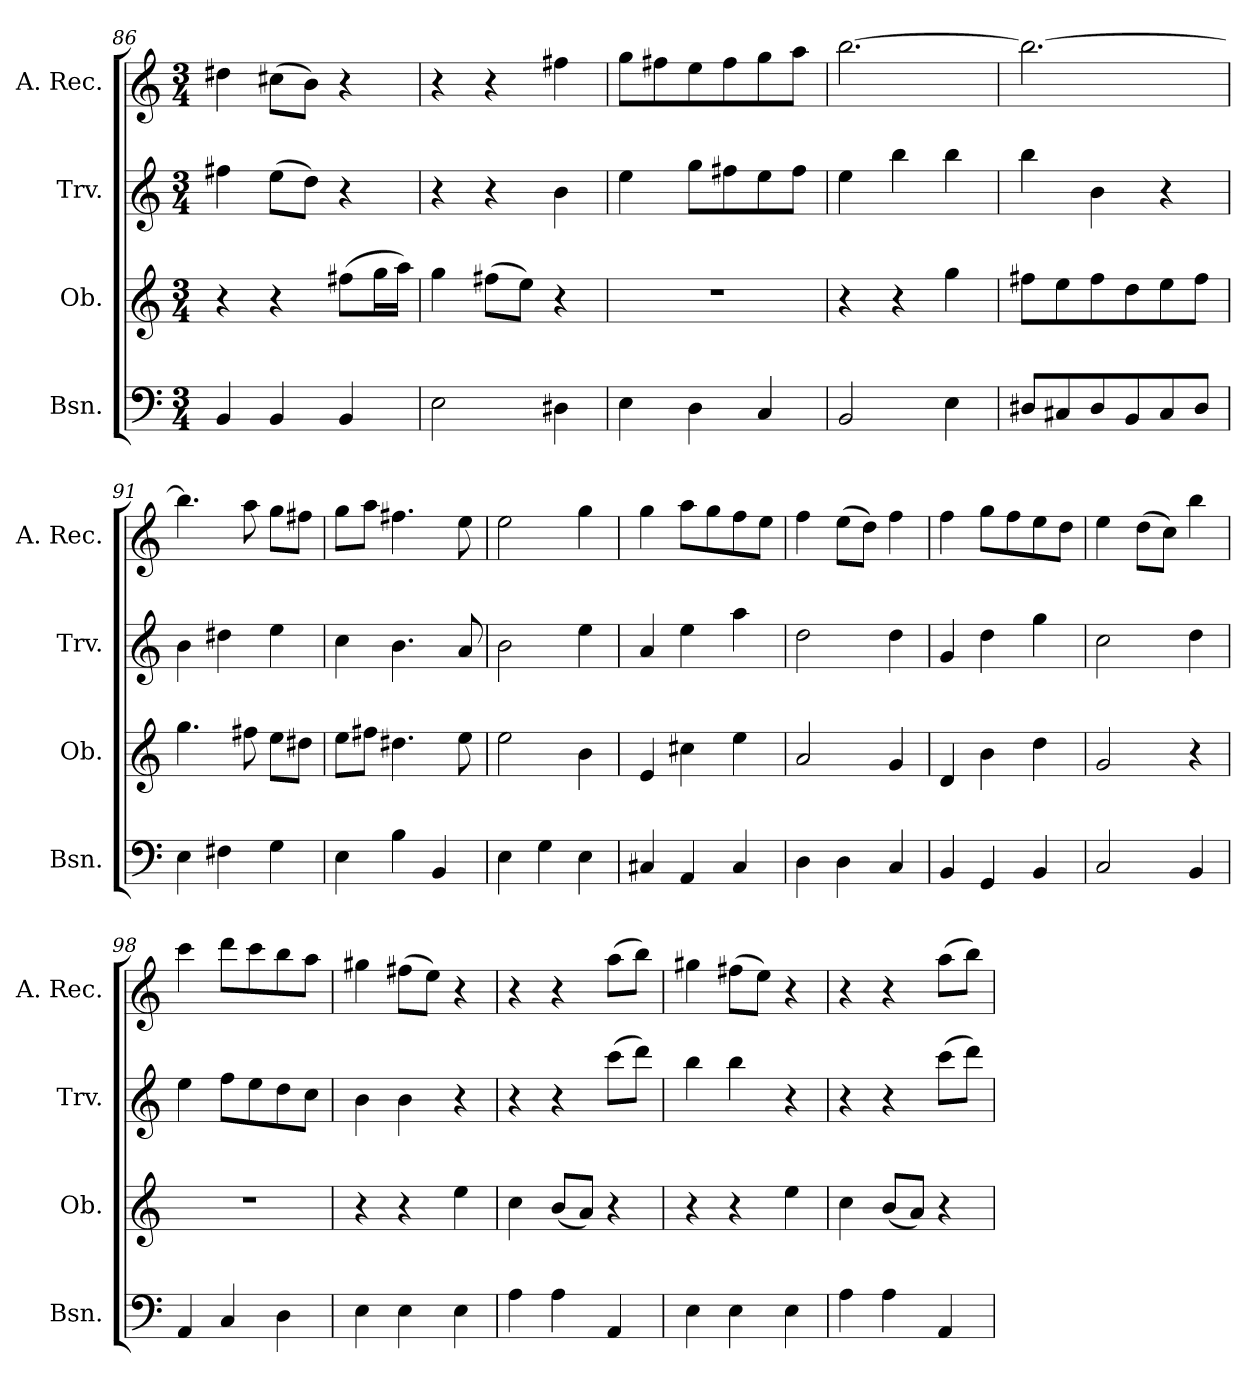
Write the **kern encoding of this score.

**kern	**kern	**kern	**kern
*part4	*part3	*part2	*part1
*staff4	*staff3	*staff2	*staff1
*I"Bsn.	*I"Ob.	*I"Trv.	*I"A. Rec.
*I'Bsn.	*I'Ob.	*I'Trv.	*I'A. Rec.
*clefF4	*clefG2	*clefG2	*clefG2
*k[]	*k[]	*k[]	*k[]
*C:	*C:	*C:	*C:
*M3/4	*M3/4	*M3/4	*M3/4
=86	=86	=86	=86
4BB/	4r	4ff#X\	4dd#X\
4BB/	4r	(>8ee\L	(>8cc#X\L
.	.	8dd\J)	8b\J)
4BB/	(>8ff#X\L	4r	4r
.	16gg\L	.	.
.	16aa\JJ)	.	.
=87	=87	=87	=87
2E\	4gg\	4r	4r
.	(>8ff#X\L	4r	4r
.	8ee\J)	.	.
4D#X\	4r	4b\	4ff#X\
=88	=88	=88	=88
!	!LO:N:vis=1	!	!
4E\	2.r	4ee\	8gg\L
.	.	.	8ff#X\
4D\	.	8gg\L	8ee\
.	.	8ff#X\	8ff#\
4C/	.	8ee\	8gg\
.	.	8ff#\J	8aa\J
=89	=89	=89	=89
2BB/	4r	4ee\	[2.bb\
.	4r	4bb\	.
4E\	4gg\	4bb\	.
=90	=90	=90	=90
8D#X/L	8ff#X\L	4bb\	2.bb\_
8C#X/	8ee\	.	.
8D#/	8ff#\	4b\	.
8BB/	8dd\	.	.
8C#/	8ee\	4r	.
8D#/J	8ff#\J	.	.
=91	=91	=91	=91
4E\	4.gg\	4b\	4.bb\]
4F#X\	.	4dd#X\	.
.	8ff#X\	.	8aa\
4G\	8ee\L	4ee\	8gg\L
.	8dd#X\J	.	8ff#X\J
=92	=92	=92	=92
4E\	8ee\L	4cc\	8gg\L
.	8ff#X\J	.	8aa\J
4B\	4.dd#X\	4.b\	4.ff#X\
4BB/	.	.	.
.	8ee\	8a/	8ee\
!!LO:LB:g=z
=93	=93	=93	=93
4E\	2ee\	2b\	2ee\
4G\	.	.	.
4E\	4b\	4ee\	4gg\
=94	=94	=94	=94
4C#X/	4e/	4a/	4gg\
4AA/	4cc#X\	4ee\	8aa\L
.	.	.	8gg\
4C#/	4ee\	4aa\	8ff\
.	.	.	8ee\J
=95	=95	=95	=95
4D\	2a/	2dd\	4ff\
4D\	.	.	(>8ee\L
.	.	.	8dd\J)
4C/	4g/	4dd\	4ff\
=96	=96	=96	=96
4BB/	4d/	4g/	4ff\
4GG/	4b\	4dd\	8gg\L
.	.	.	8ff\
4BB/	4dd\	4gg\	8ee\
.	.	.	8dd\J
=97	=97	=97	=97
2C/	2g/	2cc\	4ee\
.	.	.	(>8dd\L
.	.	.	8cc\J)
4BB/	4r	4dd\	4bb\
=98	=98	=98	=98
!	!LO:N:vis=1	!	!
4AA/	2.r	4ee\	4ccc\
4C/	.	8ff\L	8ddd\L
.	.	8ee\	8ccc\
4D\	.	8dd\	8bb\
.	.	8cc\J	8aa\J
=99	=99	=99	=99
4E\	4r	4b\	4gg#X\
4E\	4r	4b\	(>8ff#X\L
.	.	.	8ee\J)
4E\	4ee\	4r	4r
=100	=100	=100	=100
4A\	4cc\	4r	4r
4A\	(<8b/L	4r	4r
.	8a/J)	.	.
4AA/	4r	(>8ccc\L	(>8aa\L
.	.	8ddd\J)	8bb\J)
=101	=101	=101	=101
4E\	4r	4bb\	4gg#X\
4E\	4r	4bb\	(>8ff#X\L
.	.	.	8ee\J)
4E\	4ee\	4r	4r
=102	=102	=102	=102
4A\	4cc\	4r	4r
4A\	(<8b/L	4r	4r
.	8a/J)	.	.
4AA/	4r	(>8ccc\L	(>8aa\L
.	.	8ddd\J)	8bb\J)
=	=	=	=
*-	*-	*-	*-
